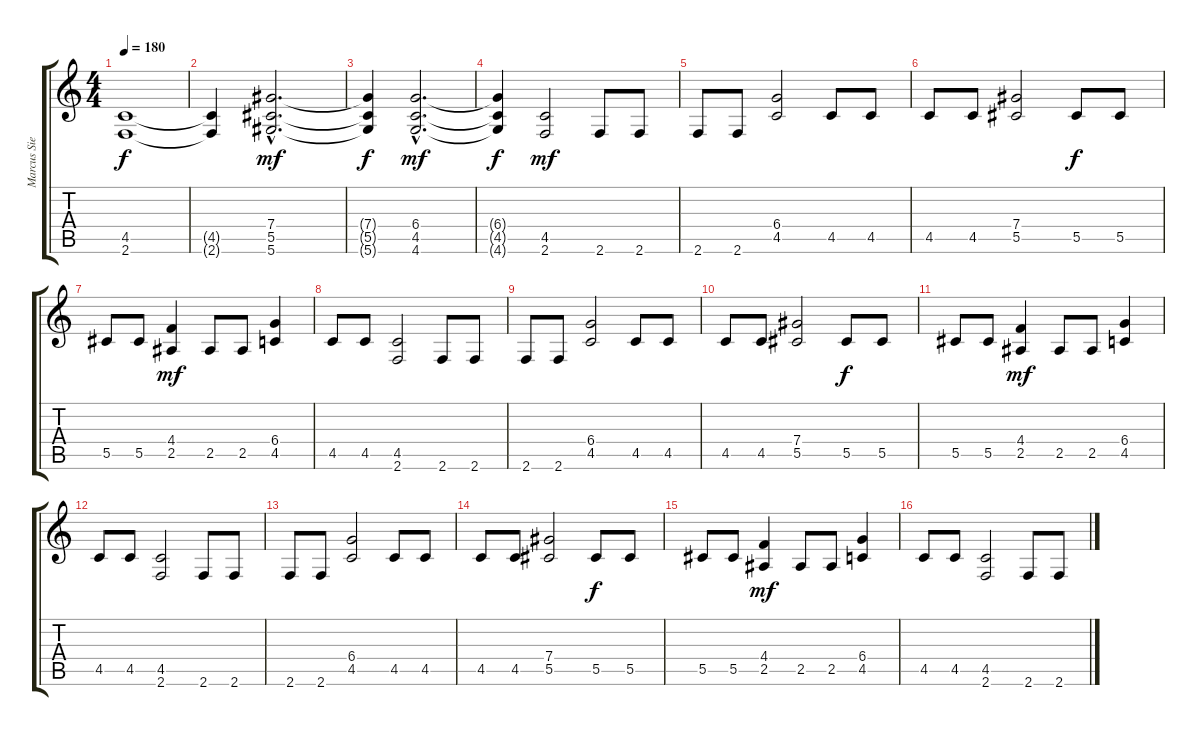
\track ("Marcus Siepen" "Marcus Sie") {instrument distortionguitar}
\staff {score tabs}
\tuning (Eb4 Bb3 Gb3 Db3 Ab2 Eb2) {hide}
\ts (4 4)
\tempo 180
\clef g2
\ks c
(4.5{t} 2.6{t}).1{dy f} |
(4.5{t} 2.6{t}).4 (7.4{hac} 5.5{hac} 5.6{hac}).2{d dy mf} |
(7.4{t} 5.5{t} 5.6{t}).4{dy f} (6.4{hac} 4.5{hac} 4.6{hac}).2{d dy mf} |
(6.4{t} 4.5{t} 4.6{t}).4{dy f} (4.5 2.6).2{dy mf} 2.6.8 2.6.8 |
2.6.8 2.6.8 (6.4 4.5).2 4.5.8 4.5.8 |
4.5.8 4.5.8 (7.4 5.5).2 5.5.8{dy f} 5.5.8 |
5.5.8 5.5.8 (4.4 2.5).4{dy mf} 2.5.8 2.5.8 (6.4 4.5).4 |
4.5.8 4.5.8 (4.5 2.6).2 2.6.8 2.6.8 |
2.6.8 2.6.8 (6.4 4.5).2 4.5.8 4.5.8 |
4.5.8 4.5.8 (7.4 5.5).2 5.5.8{dy f} 5.5.8 |
5.5.8 5.5.8 (4.4 2.5).4{dy mf} 2.5.8 2.5.8 (6.4 4.5).4 |
4.5.8 4.5.8 (4.5 2.6).2 2.6.8 2.6.8 |
2.6.8 2.6.8 (6.4 4.5).2 4.5.8 4.5.8 |
4.5.8 4.5.8 (7.4 5.5).2 5.5.8{dy f} 5.5.8 |
5.5.8 5.5.8 (4.4 2.5).4{dy mf} 2.5.8 2.5.8 (6.4 4.5).4 |
4.5.8 4.5.8 (4.5 2.6).2 2.6.8 2.6.8
